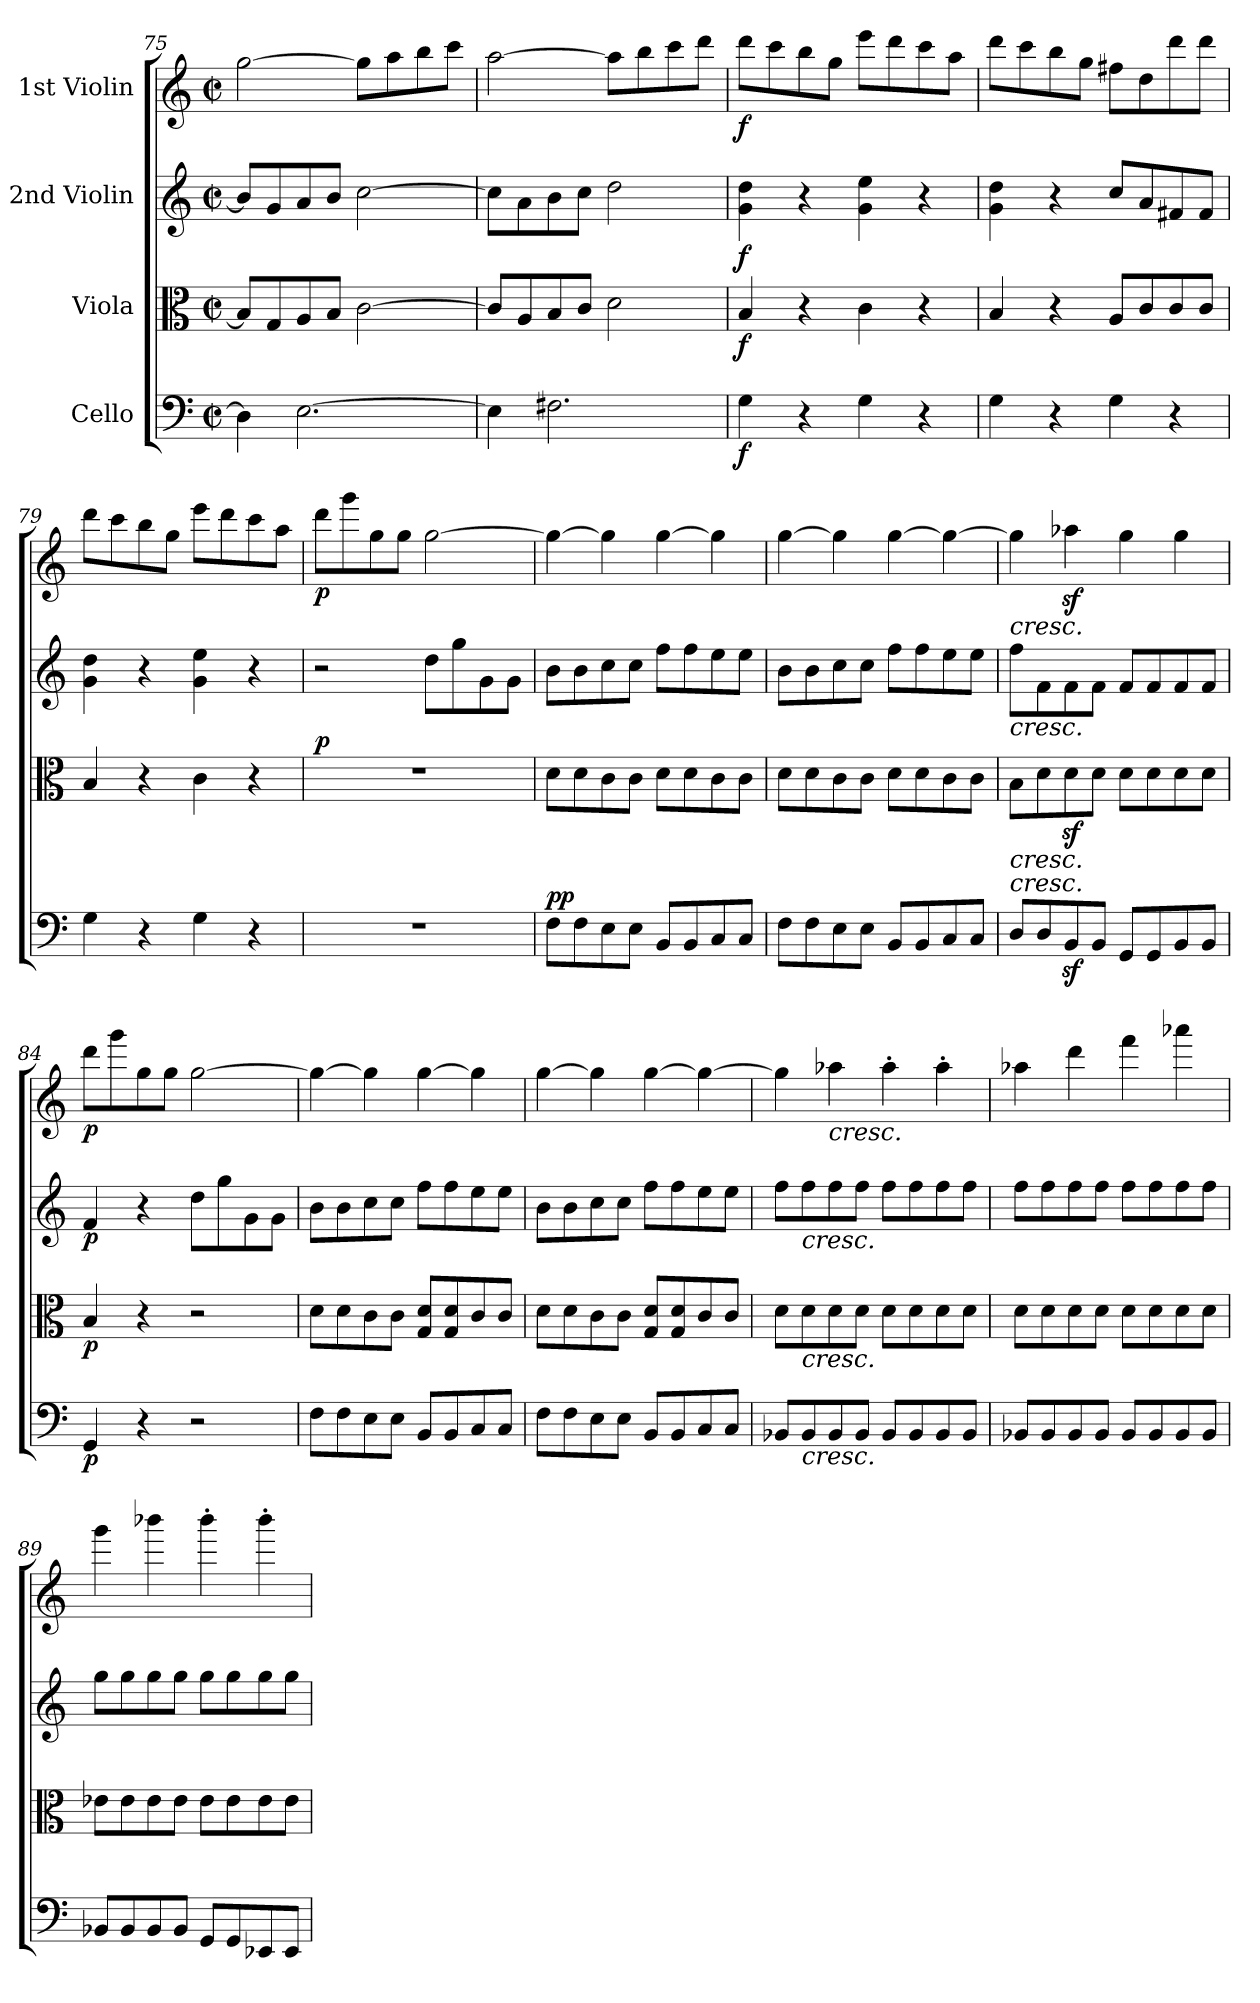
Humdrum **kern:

**kern	**dynam	**kern	**dynam	**kern	**dynam	**kern	**dynam
*part4	*part4	*part3	*part3	*part2	*part2	*part1	*part1
*staff4	*staff4	*staff3	*staff3	*staff2	*staff2	*staff1	*staff1
*I"Cello	*	*I"Viola	*	*I"2nd Violin	*	*I"1st Violin	*
*clefF4	*	*clefC3	*	*clefG2	*	*clefG2	*
*k[]	*	*k[]	*	*k[]	*	*k[]	*
*M2/2	*	*M2/2	*	*M2/2	*	*M2/2	*
*met(c|)	*	*met(c|)	*	*met(c|)	*	*met(c|)	*
=75	=75	=75	=75	=75	=75	=75	=75
4D\]	.	8B/L]	.	8b/L]	.	[2gg\	.
.	.	8G/	.	8g/	.	.	.
[2.E\	.	8A/	.	8a/	.	.	.
.	.	8B/J	.	8b/J	.	.	.
.	.	[2c\	.	[2cc\	.	8gg\L]	.
.	.	.	.	.	.	8aa\	.
.	.	.	.	.	.	8bb\	.
.	.	.	.	.	.	8ccc\J	.
=76	=76	=76	=76	=76	=76	=76	=76
4E\]	.	8c/L]	.	8cc\L]	.	[2aa\	.
.	.	8A/	.	8a\	.	.	.
2.F#X\	.	8B/	.	8b\	.	.	.
.	.	8c/J	.	8cc\J	.	.	.
.	.	2d\	.	2dd\	.	8aa\L]	.
.	.	.	.	.	.	8bb\	.
.	.	.	.	.	.	8ccc\	.
.	.	.	.	.	.	8ddd\J	.
=77	=77	=77	=77	=77	=77	=77	=77
!	!LO:DY:b	!	!LO:DY:b	!	!LO:DY:b	!	!LO:DY:b
4G\	f	4B/	f	4g\ 4dd\	f	8ddd\L	f
.	.	.	.	.	.	8ccc\	.
4r	.	4r	.	4r	.	8bb\	.
.	.	.	.	.	.	8gg\J	.
4G\	.	4c\	.	4g\ 4ee\	.	8eee\L	.
.	.	.	.	.	.	8ddd\	.
4r	.	4r	.	4r	.	8ccc\	.
.	.	.	.	.	.	8aa\J	.
=78	=78	=78	=78	=78	=78	=78	=78
4G\	.	4B/	.	4g\ 4dd\	.	8ddd\L	.
.	.	.	.	.	.	8ccc\	.
4r	.	4r	.	4r	.	8bb\	.
.	.	.	.	.	.	8gg\J	.
4G\	.	8A/L	.	8cc/L	.	8ff#X\L	.
.	.	8c/	.	8a/	.	8dd\	.
4r	.	8c/	.	8f#X/	.	8ddd\	.
.	.	8c/J	.	8f#/J	.	8ddd\J	.
=79	=79	=79	=79	=79	=79	=79	=79
4G\	.	4B/	.	4g\ 4dd\	.	8ddd\L	.
.	.	.	.	.	.	8ccc\	.
4r	.	4r	.	4r	.	8bb\	.
.	.	.	.	.	.	8gg\J	.
4G\	.	4c\	.	4g\ 4ee\	.	8eee\L	.
.	.	.	.	.	.	8ddd\	.
4r	.	4r	.	4r	.	8ccc\	.
.	.	.	.	.	.	8aa\J	.
=80	=80	=80	=80	=80	=80	=80	=80
!	!	!	!LO:DY:a	!	!	!	!LO:DY:b
1r	.	1r	p	2r	.	8ddd\L	p
.	.	.	.	.	.	8ggg\	.
.	.	.	.	.	.	8gg\	.
.	.	.	.	.	.	8gg\J	.
.	.	.	.	8dd\L	.	[2gg\	.
.	.	.	.	8gg\	.	.	.
.	.	.	.	8g\	.	.	.
.	.	.	.	8g\J	.	.	.
=81	=81	=81	=81	=81	=81	=81	=81
!	!LO:DY:b	!	!	!	!	!	!
!	!LO:DY:n=1:a	!	!	!	!	!	!
8F\L	p p	8d\L	.	8b\L	.	4gg\_	.
8F\	.	8d\	.	8b\	.	.	.
8E\	.	8c\	.	8cc\	.	4gg\]	.
8E\J	.	8c\J	.	8cc\J	.	.	.
8BB/L	.	8d\L	.	8ff\L	.	[4gg\	.
8BB/	.	8d\	.	8ff\	.	.	.
8C/	.	8c\	.	8ee\	.	4gg\]	.
8C/J	.	8c\J	.	8ee\J	.	.	.
=82	=82	=82	=82	=82	=82	=82	=82
8F\L	.	8d\L	.	8b\L	.	[4gg\	.
8F\	.	8d\	.	8b\	.	.	.
8E\	.	8c\	.	8cc\	.	4gg\]	.
8E\J	.	8c\J	.	8cc\J	.	.	.
8BB/L	.	8d\L	.	8ff\L	.	[4gg\	.
8BB/	.	8d\	.	8ff\	.	.	.
8C/	.	8c\	.	8ee\	.	4gg\_	.
8C/J	.	8c\J	.	8ee\J	.	.	.
=83	=83	=83	=83	=83	=83	=83	=83
!	!	!	!	!	!	!LO:TX:b:i:t=cresc.	!
!	!	!	!	!LO:TX:b:i:t=cresc.	!	!	!
!	!	!LO:TX:b:i:t=cresc.	!	!	!	!	!
!LO:TX:a:i:t=cresc.	!	!	!	!	!	!	!
8D/L	.	8B\L	.	8ff\L	.	4gg\]	.
8D/	.	8d\	.	8f\	.	.	.
8BBz>/	.	8dz>\	.	8f\	.	4aa-Xz<\	.
8BB/J	.	8d\J	.	8f\J	.	.	.
8GG/L	.	8d\L	.	8f/L	.	4gg\	.
8GG/	.	8d\	.	8f/	.	.	.
8BB/	.	8d\	.	8f/	.	4gg\	.
8BB/J	.	8d\J	.	8f/J	.	.	.
=84	=84	=84	=84	=84	=84	=84	=84
!	!LO:DY:b	!	!LO:DY:b	!	!LO:DY:b	!	!LO:DY:b
4GG/	p	4B/	p	4f/	p	8ddd\L	p
.	.	.	.	.	.	8ggg\	.
4r	.	4r	.	4r	.	8gg\	.
.	.	.	.	.	.	8gg\J	.
2r	.	2r	.	8dd\L	.	[2gg\	.
.	.	.	.	8gg\	.	.	.
.	.	.	.	8g\	.	.	.
.	.	.	.	8g\J	.	.	.
=85	=85	=85	=85	=85	=85	=85	=85
8F\L	.	8d\L	.	8b\L	.	4gg\_	.
8F\	.	8d\	.	8b\	.	.	.
8E\	.	8c\	.	8cc\	.	4gg\]	.
8E\J	.	8c\J	.	8cc\J	.	.	.
8BB/L	.	8G/ 8d/L	.	8ff\L	.	[4gg\	.
8BB/	.	8G/ 8d/	.	8ff\	.	.	.
8C/	.	8c/	.	8ee\	.	4gg\]	.
8C/J	.	8c/J	.	8ee\J	.	.	.
=86	=86	=86	=86	=86	=86	=86	=86
8F\L	.	8d\L	.	8b\L	.	[4gg\	.
8F\	.	8d\	.	8b\	.	.	.
8E\	.	8c\	.	8cc\	.	4gg\]	.
8E\J	.	8c\J	.	8cc\J	.	.	.
8BB/L	.	8G/ 8d/L	.	8ff\L	.	[4gg\	.
8BB/	.	8G/ 8d/	.	8ff\	.	.	.
8C/	.	8c/	.	8ee\	.	4gg\_	.
8C/J	.	8c/J	.	8ee\J	.	.	.
=87	=87	=87	=87	=87	=87	=87	=87
8BB-X/L	.	8d\L	.	8ff\L	.	4gg\]	.
!	!	!	!	!LO:TX:b:i:t=cresc.	!	!	!
!	!	!LO:TX:b:i:t=cresc.	!	!	!	!	!
!LO:TX:b:i:t=cresc.	!	!	!	!	!	!	!
8BB-/	.	8d\	.	8ff\	.	.	.
!	!	!	!	!	!	!LO:TX:b:i:t=cresc.	!
8BB-/	.	8d\	.	8ff\	.	4aa-X\	.
8BB-/J	.	8d\J	.	8ff\J	.	.	.
8BB-/L	.	8d\L	.	8ff\L	.	4aa-'\	.
8BB-/	.	8d\	.	8ff\	.	.	.
8BB-/	.	8d\	.	8ff\	.	4aa-'\	.
8BB-/J	.	8d\J	.	8ff\J	.	.	.
=88	=88	=88	=88	=88	=88	=88	=88
8BB-X/L	.	8d\L	.	8ff\L	.	4aa-X\	.
8BB-/	.	8d\	.	8ff\	.	.	.
8BB-/	.	8d\	.	8ff\	.	4ddd\	.
8BB-/J	.	8d\J	.	8ff\J	.	.	.
8BB-/L	.	8d\L	.	8ff\L	.	4fff\	.
8BB-/	.	8d\	.	8ff\	.	.	.
8BB-/	.	8d\	.	8ff\	.	4aaa-X\	.
8BB-/J	.	8d\J	.	8ff\J	.	.	.
=89	=89	=89	=89	=89	=89	=89	=89
8BB-X/L	.	8e-X\L	.	8gg\L	.	4ggg\	.
8BB-/	.	8e-\	.	8gg\	.	.	.
8BB-/	.	8e-\	.	8gg\	.	4bbb-X\	.
8BB-/J	.	8e-\J	.	8gg\J	.	.	.
8GG/L	.	8e-\L	.	8gg\L	.	4bbb-'\	.
8GG/	.	8e-\	.	8gg\	.	.	.
8EE-X/	.	8e-\	.	8gg\	.	4bbb-'\	.
8EE-/J	.	8e-\J	.	8gg\J	.	.	.
=	=	=	=	=	=	=	=
*-	*-	*-	*-	*-	*-	*-	*-
